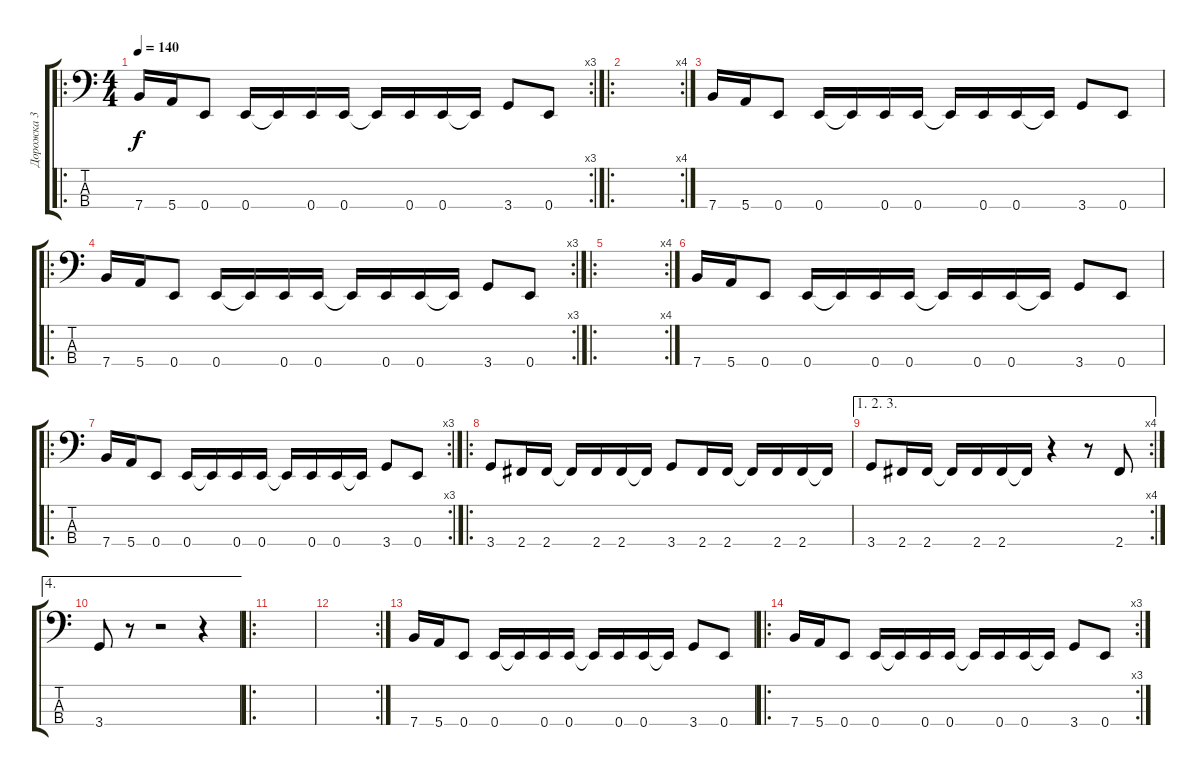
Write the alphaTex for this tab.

\track ("Дорожка 3" "Дорожка 3") {instrument electricbasspick}
\staff {score tabs}
\tuning (G2 D2 A1 E1) {hide}
\ro
\rc 3
\ts (4 4)
\tempo 140
\clef f4
\ks c
7.4.16{dy f} 5.4.16 0.4.8 0.4.16 0.4{t}.16 0.4.16 0.4.16 0.4{t}.16 0.4.16 0.4.16 0.4{t}.16 3.4.8 0.4.8 |
\ro
\rc 4
|
7.4.16 5.4.16 0.4.8 0.4.16 0.4{t}.16 0.4.16 0.4.16 0.4{t}.16 0.4.16 0.4.16 0.4{t}.16 3.4.8 0.4.8 |
\ro
\rc 3
7.4.16 5.4.16 0.4.8 0.4.16 0.4{t}.16 0.4.16 0.4.16 0.4{t}.16 0.4.16 0.4.16 0.4{t}.16 3.4.8 0.4.8 |
\ro
\rc 4
|
7.4.16 5.4.16 0.4.8 0.4.16 0.4{t}.16 0.4.16 0.4.16 0.4{t}.16 0.4.16 0.4.16 0.4{t}.16 3.4.8 0.4.8 |
\ro
\rc 3
7.4.16 5.4.16 0.4.8 0.4.16 0.4{t}.16 0.4.16 0.4.16 0.4{t}.16 0.4.16 0.4.16 0.4{t}.16 3.4.8 0.4.8 |
\ro
3.4.8 2.4.16 2.4.16 2.4{t}.16 2.4.16 2.4.16 2.4{t}.16 3.4.8 2.4.16 2.4.16 2.4{t}.16 2.4.16 2.4.16 2.4{t}.16 |
\ae (1 2 3)
\rc 4
3.4.8 2.4.16 2.4.16 2.4{t}.16 2.4.16 2.4.16 2.4{t}.16 r.4 r.8 2.4.8 |
\ae 4
3.4.8 r.8 r.2 r.4 |
\ro
|
\rc 2
|
7.4.16 5.4.16 0.4.8 0.4.16 0.4{t}.16 0.4.16 0.4.16 0.4{t}.16 0.4.16 0.4.16 0.4{t}.16 3.4.8 0.4.8 |
\ro
\rc 3
7.4.16 5.4.16 0.4.8 0.4.16 0.4{t}.16 0.4.16 0.4.16 0.4{t}.16 0.4.16 0.4.16 0.4{t}.16 3.4.8 0.4.8
